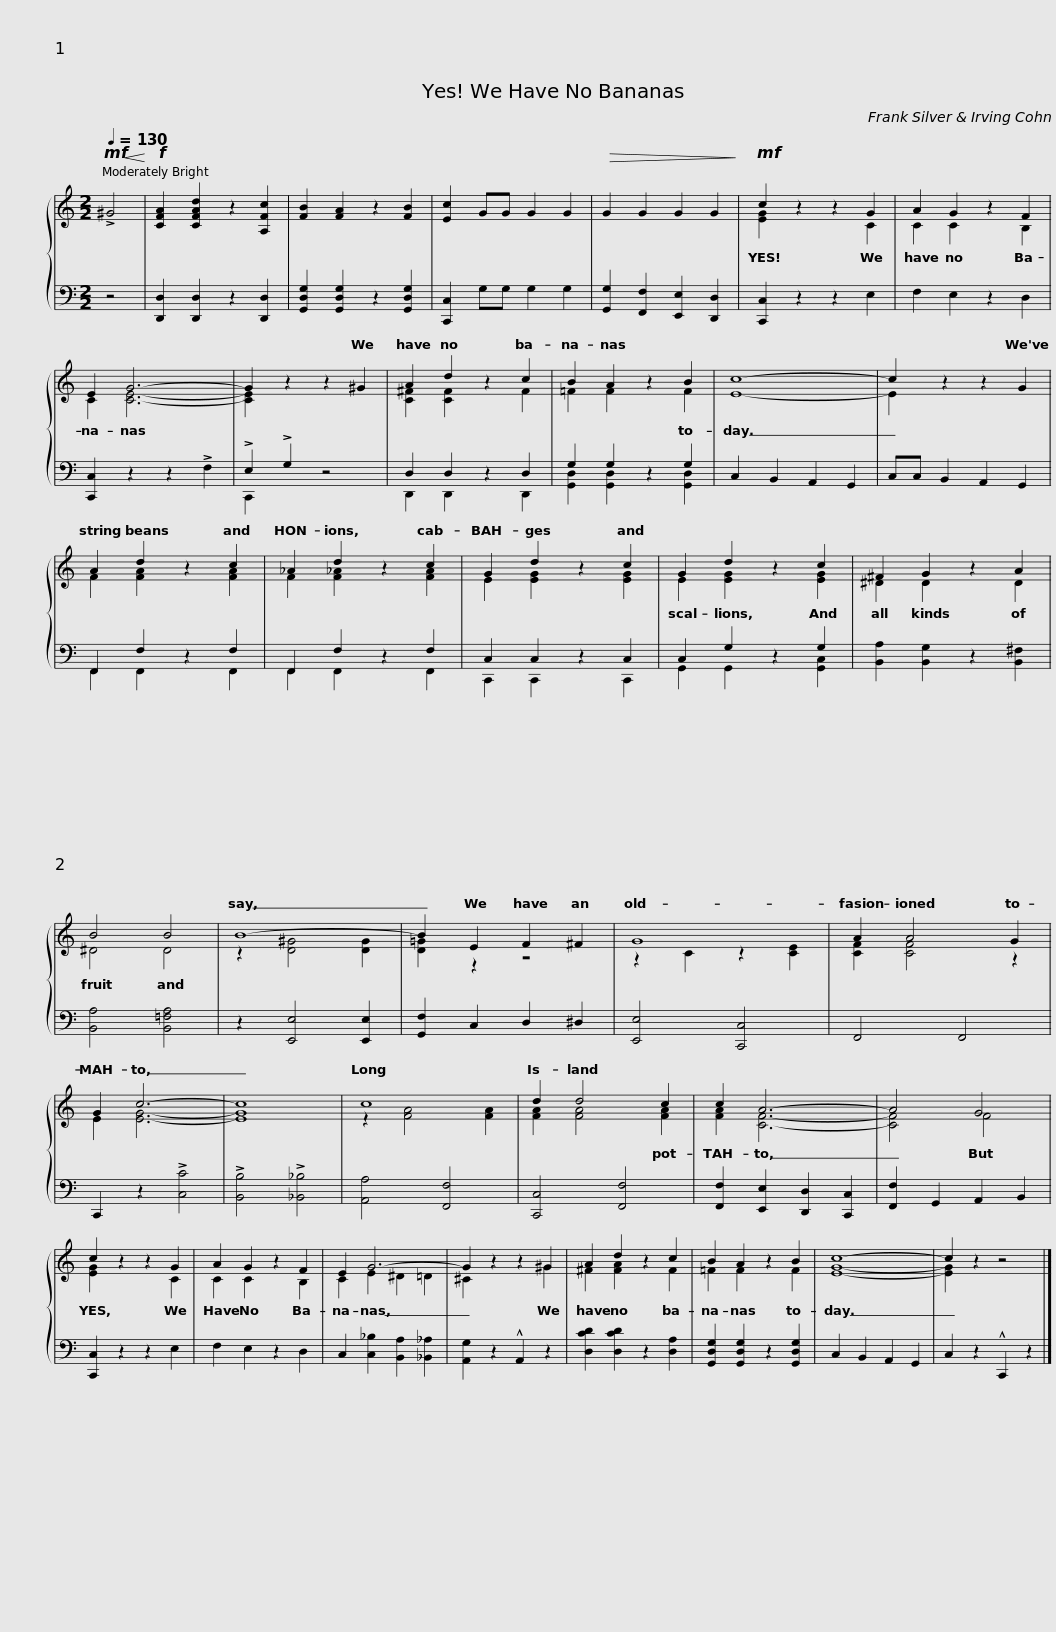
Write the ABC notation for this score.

X:1
%%score { ( 1 3 ) | ( 2 4 ) }
L:1/8
Q:1/4=130
M:2/2
I:linebreak $
K:C
V:1 treble
V:3 treble
V:2 bass
V:4 bass
V:1
!mf!!<(! !>!^G4!<)! |!f! [CFA]2 [CFAd]2 z2 [A,Fc]2 | [FB]2 [FA]2 z2 [FB]2 | [Ec]2 GG G2 G2 |!>(! G2 G2 G2 G2!>)! | %5
!mf! c2 z2 z2 G2 | A2 G2 z2 F2 | E2 G6- | G2 z2 z2 ^G2 |$ A2 d2 z2 c2 | %10
 B2 A2 z2 B2 | c8- | c2 z2 z2 G2 | A2 d2 z2 c2 | _A2 d2 z2 c2 | %15
 G2 d2 z2 c2 |$ G2 d2 z2 c2 | ^F2 G2 z2 A2 | B4 B4 | B8- | %20
 B2 E2 F2 ^F2 | G8 | A2 A4 G2 |$ G2 c6- | c8 | %25
 c8 | d2 d4 c2 | c2 A6- | A4 G4 | c2 z2 z2 G2 | %30
 A2 G2 z2 F2 |$ E2 G6- | G2 z2 z2 ^G2 | A2 d2 z2 c2 | B2 A2 z2 B2 | %35
 c8- | c2 z2 z4 |] %37
V:2
 z4 | [D,,D,]2 [D,,D,]2 z2 [D,,D,]2 | [G,,D,G,]2 [G,,D,G,]2 z2 [G,,D,G,]2 | [C,,C,]2 G,G, G,2 G,2 | [G,,G,]2 [F,,F,]2 [E,,E,]2 [D,,D,]2 | %5
 [C,,C,]2 z2 z2 E,2 | F,2 E,2 z2 D,2 | [C,,C,]2 z2 z2 !>!F,2 | !>!E,2 !>!G,2 z4 |$ D,2 D,2 z2 D,2 | %10
 G,2 G,2 z2 G,2 | C,2 B,,2 A,,2 G,,2 | C,C, B,,2 A,,2 G,,2 | F,,2 F,2 z2 F,2 | F,,2 F,2 z2 F,2 | %15
 C,2 C,2 z2 C,2 |$ C,2 G,2 z2 G,2 | [B,,A,]2 [B,,G,]2 z2 [B,,^F,]2 | [B,,A,]4 [B,,=F,A,]4 | z2 [E,,E,]4 [E,,E,]2 | %20
 [G,,F,]2 C,2 D,2 ^D,2 | [E,,E,]4 [C,,C,]4 | F,,4 F,,4 |$ C,,2 z2 !>![C,C]4 | !>![B,,B,]4 !>![_B,,_B,]4 | %25
 [A,,A,]4 [F,,F,]4 | [C,,C,]4 [F,,F,]4 | [F,,F,]2 [E,,E,]2 [D,,D,]2 [C,,C,]2 | [F,,F,]2 G,,2 A,,2 B,,2 | [C,,C,]2 z2 z2 E,2 | %30
 F,2 E,2 z2 D,2 |$ C,2 [C,_B,]2 [B,,A,]2 [_B,,_A,]2 | [A,,G,]2 z2 !^!A,,2 z2 | [D,CD]2 [D,CD]2 z2 [D,A,]2 | [G,,D,G,]2 [G,,D,G,]2 z2 [G,,D,G,]2 | %35
 C,2 B,,2 A,,2 G,,2 | C,2 z2 !^!C,,2 z2 |] %37
V:3
 x4 | x8 | x8 | x8 | x8 | %5
 [EG]2 x4 C2 | C2 C2 x2 B,2 | C2 [CE]6- | [CE]2 x6 |$ [C^F]2 [CF]2 x2 F2 | %10
 =F2 F2 x2 F2 | E8- | E2 x6 | F2 [FA]2 x2 [FA]2 | F2 [F_A]2 x2 [FA]2 | %15
 E2 [EG]2 x2 [EG]2 |$ E2 [EG]2 x2 [EG]2 | ^D2 D2 x2 D2 | ^D4 D4 | z2 [D^G]4 [DG]2 | %20
 [D=G]2 z2 z4 | z2 C2 z2 [CE]2 | [CF]2 [CF]4 z2 |$ E2 [EG]6- | [EG]8 | %25
 z2 [FA]4 [FA]2 | [FA]2 [FA]4 [FA]2 | [FA]2 [CF]6- | [CF]4 F4 | [EG]2 x4 C2 | %30
 C2 C2 x2 B,2 |$ C2 E2 ^D2 =D2 | ^C2 x4 ^G2 | ^F2 [FA]2 z2 F2 | =F2 F2 z2 F2 | %35
 [EG]8- | [EG]2 z2 z4 |] %37
V:4
 x4 | x8 | x8 | x8 | x8 | %5
 x8 | x8 | x8 | C,,2 x6 |$ D,,2 D,,2 x2 D,,2 | %10
 [G,,D,]2 [G,,D,]2 x2 [G,,D,]2 | x8 | x8 | F,,2 F,,2 x2 F,,2 | F,,2 F,,2 x2 F,,2 | %15
 C,,2 C,,2 x2 C,,2 |$ G,,2 G,,2 x2 [G,,C,]2 | x8 | x8 | x8 | %20
 x8 | x8 | x8 |$ x8 | x8 | %25
 x8 | x8 | x8 | x8 | x8 | %30
 x8 |$ x8 | x8 | x8 | x8 | %35
 x8 | x8 |] %37
